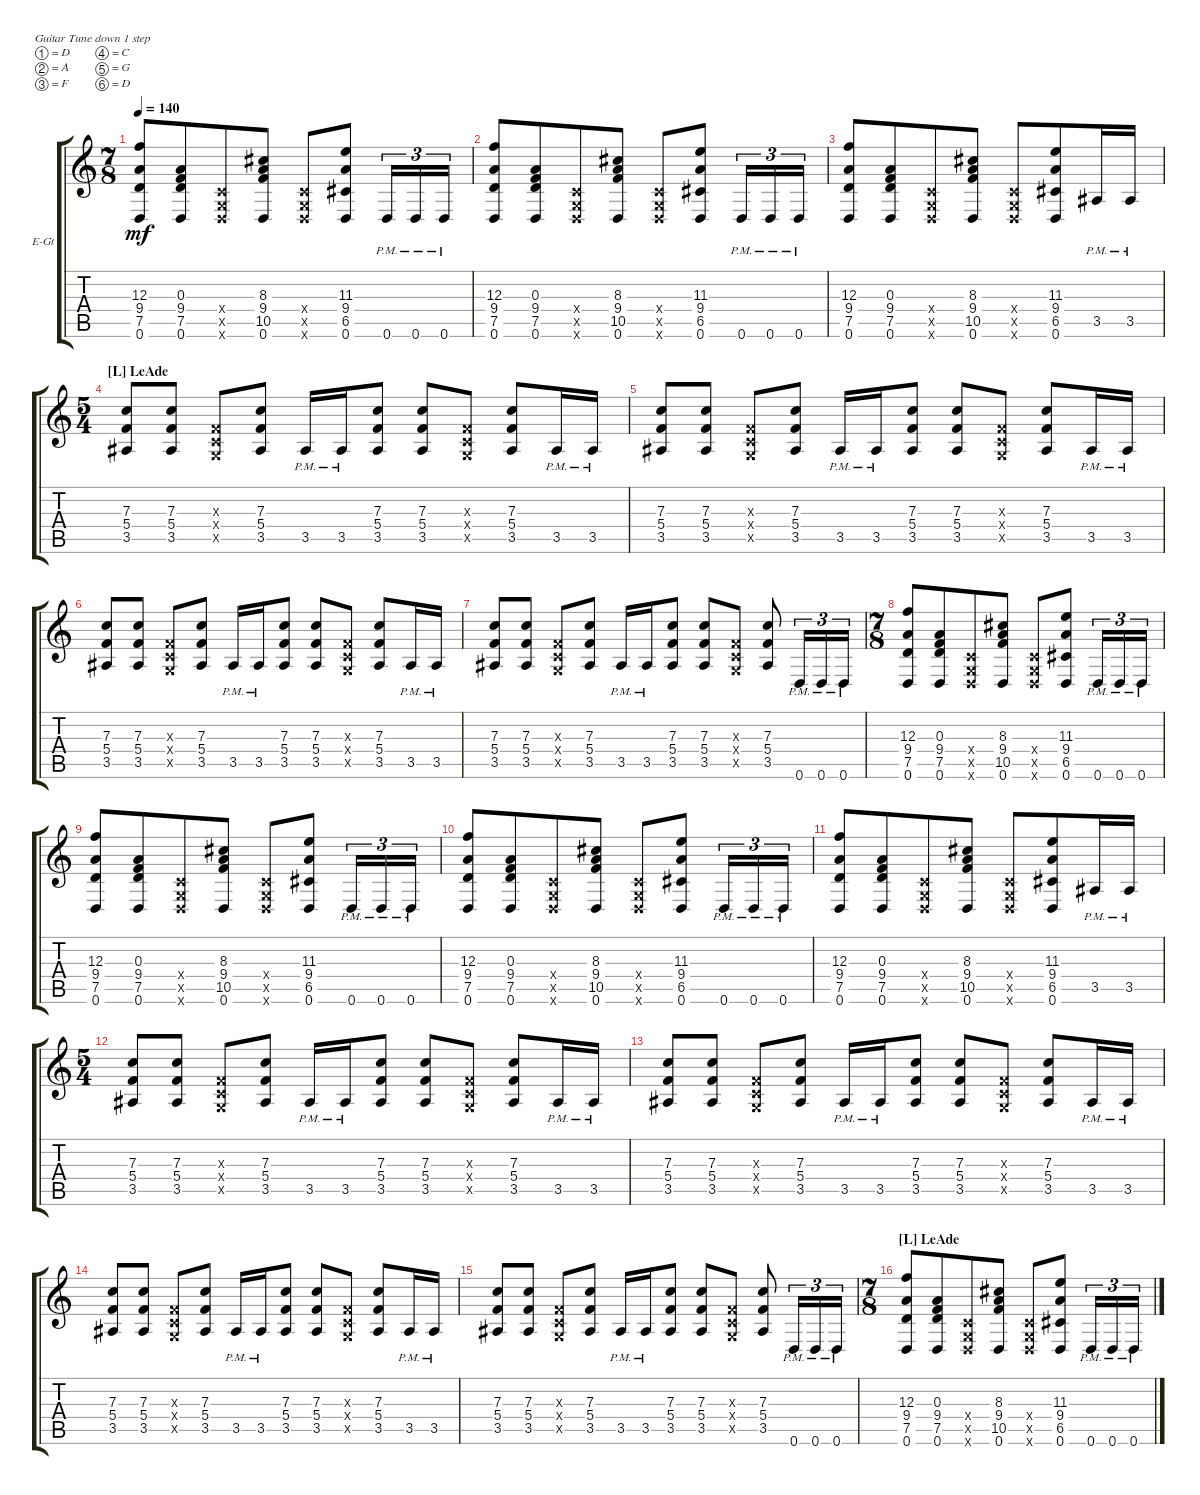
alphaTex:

\defaultSystemsLayout 4
\bracketExtendMode groupsimilarinstruments
\firstSystemTrackNameOrientation horizontal
\otherSystemsTrackNameOrientation horizontal
\track ("K-Bo" "E-Gt") {instrument distortionguitar}
\staff {score tabs}
\tuning (D4 A3 F3 C3 G2 D2)
\ts (7 8)
\tempo 140
\clef g2
\ks c
(0.6 7.5 9.4 12.3).8{dy mf} (0.3 9.4 7.5 0.6).8 (0.6{x} 0.5{x} 0.4{x}).8 (0.6 10.5 9.4 8.3).8 (0.4{x} 0.5{x} 0.6{x}).8 (0.6 6.5 9.4 11.3).8 0.6{pm}.16{tu (3 2)} 0.6{pm}.16{tu (3 2)} 0.6{pm}.16{tu (3 2)} |
(0.6 7.5 9.4 12.3).8 (0.3 9.4 7.5 0.6).8 (0.6{x} 0.5{x} 0.4{x}).8 (0.6 10.5 9.4 8.3).8 (0.4{x} 0.5{x} 0.6{x}).8 (0.6 6.5 9.4 11.3).8 0.6{pm}.16{tu (3 2)} 0.6{pm}.16{tu (3 2)} 0.6{pm}.16{tu (3 2)} |
(0.6 7.5 9.4 12.3).8 (0.3 9.4 7.5 0.6).8 (0.6{x} 0.5{x} 0.4{x}).8 (0.6 10.5 9.4 8.3).8 (0.4{x} 0.5{x} 0.6{x}).8 (0.6 6.5 9.4 11.3).8 3.5{pm}.16 3.5{pm}.16 |
\ts (5 4)
\section ("L" "LeAde")
(3.5 5.4 7.3).8 (7.3 5.4 3.5).8 (0.5{x} 0.4{x} 0.3{x}).8 (7.3 5.4 3.5).8 3.5{pm}.16 3.5{pm}.16 (7.3 5.4 3.5).8 (3.5 5.4 7.3).8 (0.3{x} 0.4{x} 0.5{x}).8 (3.5 5.4 7.3).8 3.5{pm}.16 3.5{pm}.16 |
(3.5 5.4 7.3).8 (7.3 5.4 3.5).8 (0.5{x} 0.4{x} 0.3{x}).8 (7.3 5.4 3.5).8 3.5{pm}.16 3.5{pm}.16 (7.3 5.4 3.5).8 (3.5 5.4 7.3).8 (0.3{x} 0.4{x} 0.5{x}).8 (3.5 5.4 7.3).8 3.5{pm}.16 3.5{pm}.16 |
(3.5 5.4 7.3).8 (7.3 5.4 3.5).8 (0.5{x} 0.4{x} 0.3{x}).8 (7.3 5.4 3.5).8 3.5{pm}.16 3.5{pm}.16 (7.3 5.4 3.5).8 (3.5 5.4 7.3).8 (0.3{x} 0.4{x} 0.5{x}).8 (3.5 5.4 7.3).8 3.5{pm}.16 3.5{pm}.16 |
(3.5 5.4 7.3).8 (7.3 5.4 3.5).8 (0.5{x} 0.4{x} 0.3{x}).8 (7.3 5.4 3.5).8 3.5{pm}.16 3.5{pm}.16 (7.3 5.4 3.5).8 (3.5 5.4 7.3).8 (0.3{x} 0.4{x} 0.5{x}).8 (3.5 5.4 7.3).8 0.6{pm}.16{tu (3 2)} 0.6{pm}.16{tu (3 2)} 0.6{pm}.16{tu (3 2)} |
\ts (7 8)
(0.6 7.5 9.4 12.3).8 (0.3 9.4 7.5 0.6).8 (0.6{x} 0.5{x} 0.4{x}).8 (0.6 10.5 9.4 8.3).8 (0.4{x} 0.5{x} 0.6{x}).8 (0.6 6.5 9.4 11.3).8 0.6{pm}.16{tu (3 2)} 0.6{pm}.16{tu (3 2)} 0.6{pm}.16{tu (3 2)} |
(0.6 7.5 9.4 12.3).8 (0.3 9.4 7.5 0.6).8 (0.6{x} 0.5{x} 0.4{x}).8 (0.6 10.5 9.4 8.3).8 (0.4{x} 0.5{x} 0.6{x}).8 (0.6 6.5 9.4 11.3).8 0.6{pm}.16{tu (3 2)} 0.6{pm}.16{tu (3 2)} 0.6{pm}.16{tu (3 2)} |
(0.6 7.5 9.4 12.3).8 (0.3 9.4 7.5 0.6).8 (0.6{x} 0.5{x} 0.4{x}).8 (0.6 10.5 9.4 8.3).8 (0.4{x} 0.5{x} 0.6{x}).8 (0.6 6.5 9.4 11.3).8 0.6{pm}.16{tu (3 2)} 0.6{pm}.16{tu (3 2)} 0.6{pm}.16{tu (3 2)} |
(0.6 7.5 9.4 12.3).8 (0.3 9.4 7.5 0.6).8 (0.6{x} 0.5{x} 0.4{x}).8 (0.6 10.5 9.4 8.3).8 (0.4{x} 0.5{x} 0.6{x}).8 (0.6 6.5 9.4 11.3).8 3.5{pm}.16 3.5{pm}.16 |
\ts (5 4)
(3.5 5.4 7.3).8 (7.3 5.4 3.5).8 (0.5{x} 0.4{x} 0.3{x}).8 (7.3 5.4 3.5).8 3.5{pm}.16 3.5{pm}.16 (7.3 5.4 3.5).8 (3.5 5.4 7.3).8 (0.3{x} 0.4{x} 0.5{x}).8 (3.5 5.4 7.3).8 3.5{pm}.16 3.5{pm}.16 |
(3.5 5.4 7.3).8 (7.3 5.4 3.5).8 (0.5{x} 0.4{x} 0.3{x}).8 (7.3 5.4 3.5).8 3.5{pm}.16 3.5{pm}.16 (7.3 5.4 3.5).8 (3.5 5.4 7.3).8 (0.3{x} 0.4{x} 0.5{x}).8 (3.5 5.4 7.3).8 3.5{pm}.16 3.5{pm}.16 |
(3.5 5.4 7.3).8 (7.3 5.4 3.5).8 (0.5{x} 0.4{x} 0.3{x}).8 (7.3 5.4 3.5).8 3.5{pm}.16 3.5{pm}.16 (7.3 5.4 3.5).8 (3.5 5.4 7.3).8 (0.3{x} 0.4{x} 0.5{x}).8 (3.5 5.4 7.3).8 3.5{pm}.16 3.5{pm}.16 |
(3.5 5.4 7.3).8 (7.3 5.4 3.5).8 (0.5{x} 0.4{x} 0.3{x}).8 (7.3 5.4 3.5).8 3.5{pm}.16 3.5{pm}.16 (7.3 5.4 3.5).8 (3.5 5.4 7.3).8 (0.3{x} 0.4{x} 0.5{x}).8 (3.5 5.4 7.3).8 0.6{pm}.16{tu (3 2)} 0.6{pm}.16{tu (3 2)} 0.6{pm}.16{tu (3 2)} |
\ts (7 8)
\section ("L" "LeAde")
(0.6 7.5 9.4 12.3).8 (0.3 9.4 7.5 0.6).8 (0.6{x} 0.5{x} 0.4{x}).8 (0.6 10.5 9.4 8.3).8 (0.4{x} 0.5{x} 0.6{x}).8 (0.6 6.5 9.4 11.3).8 0.6{pm}.16{tu (3 2)} 0.6{pm}.16{tu (3 2)} 0.6{pm}.16{tu (3 2)}
